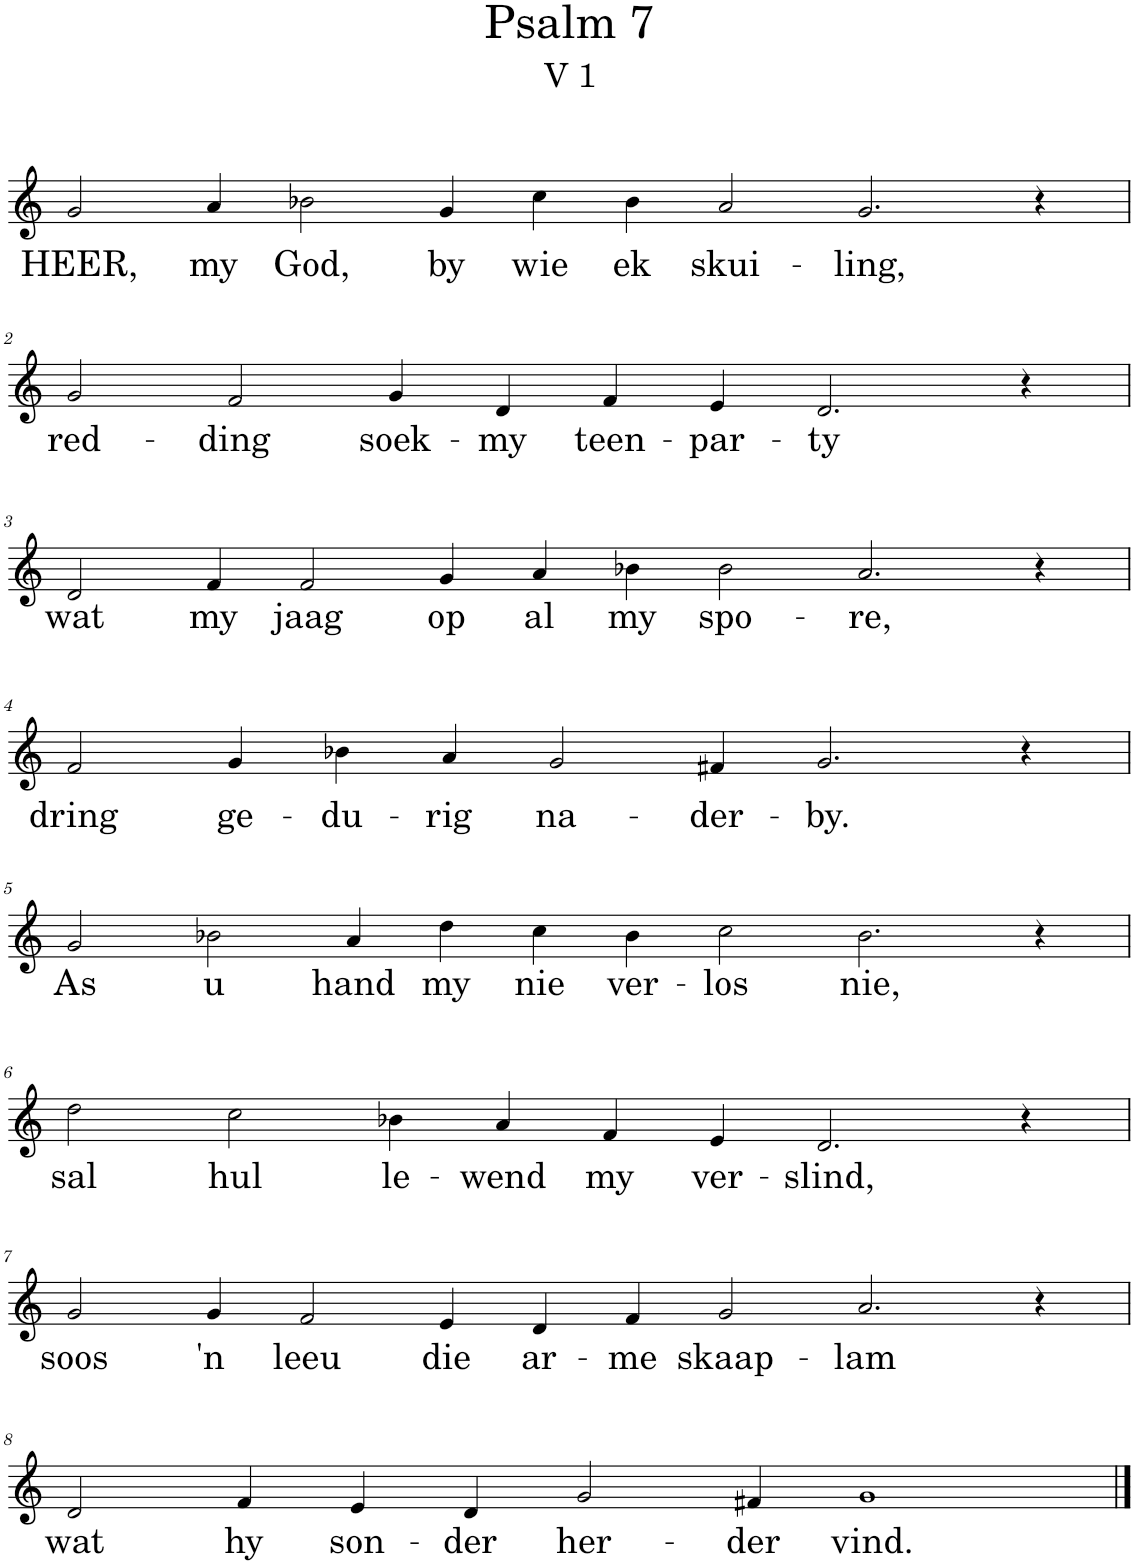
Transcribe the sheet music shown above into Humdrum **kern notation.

**kern	**text
*part1	*part1
*staff1	*staff1
*I"Pipe Organ	*
*I'Org.	*
*clefG2	*
*k[]	*
*M14/4	*
=1	=1
!	!LO:LY:b
2g/	HEER,
!	!LO:LY:b
4a/	my
!	!LO:LY:b
2b-X\	God,
!	!LO:LY:b
4g/	by
!	!LO:LY:b
4cc\	wie
!	!LO:LY:b
4b-\	ek
!	!LO:LY:b
2a/	skui-
!	!LO:LY:b
2.g/	-ling,
4r	.
!!LO:LB:g=z
=2	=2
*M12/4	*
!	!LO:LY:b
2g/	red-
!	!LO:LY:b
2f/	-ding
!	!LO:LY:b
4g/	soek-
!	!LO:LY:b
4d/	-my
!	!LO:LY:b
4f/	teen-
!	!LO:LY:b
4e/	-par-
!	!LO:LY:b
2.d/	-ty
4r	.
!!LO:LB:g=z
=3	=3
*M14/4	*
!	!LO:LY:b
2d/	wat
!	!LO:LY:b
4f/	my
!	!LO:LY:b
2f/	jaag
!	!LO:LY:b
4g/	op
!	!LO:LY:b
4a/	al
!	!LO:LY:b
4b-X\	my
!	!LO:LY:b
2b-\	spo-
!	!LO:LY:b
2.a/	-re,
4r	.
!!LO:LB:g=z
=4	=4
*M12/4	*
!	!LO:LY:b
2f/	dring
!	!LO:LY:b
4g/	ge-
!	!LO:LY:b
4b-X\	-du-
!	!LO:LY:b
4a/	-rig
!	!LO:LY:b
2g/	na-
!	!LO:LY:b
4f#X/	-der-
!	!LO:LY:b
2.g/	-by.
4r	.
!!LO:LB:g=z
=5	=5
*M14/4	*
!	!LO:LY:b
2g/	As
!	!LO:LY:b
2b-X\	u
!	!LO:LY:b
4a/	hand
!	!LO:LY:b
4dd\	my
!	!LO:LY:b
4cc\	nie
!	!LO:LY:b
4b-\	ver-
!	!LO:LY:b
2cc\	-los
!	!LO:LY:b
2.b-\	nie,
4r	.
!!LO:LB:g=z
=6	=6
*M12/4	*
!	!LO:LY:b
2dd\	sal
!	!LO:LY:b
2cc\	hul
!	!LO:LY:b
4b-X\	le-
!	!LO:LY:b
4a/	-wend
!	!LO:LY:b
4f/	my
!	!LO:LY:b
4e/	ver-
!	!LO:LY:b
2.d/	-slind,
4r	.
!!LO:LB:g=z
=7	=7
*M14/4	*
!	!LO:LY:b
2g/	soos
!	!LO:LY:b
4g/	'n
!	!LO:LY:b
2f/	leeu
!	!LO:LY:b
4e/	die
!	!LO:LY:b
4d/	ar-
!	!LO:LY:b
4f/	-me
!	!LO:LY:b
2g/	skaap-
!	!LO:LY:b
2.a/	-lam
4r	.
!!LO:LB:g=z
=8	=8
*M12/4	*
!	!LO:LY:b
2d/	wat
!	!LO:LY:b
4f/	hy
!	!LO:LY:b
4e/	son-
!	!LO:LY:b
4d/	-der
!	!LO:LY:b
2g/	her-
!	!LO:LY:b
4f#X/	-der
!	!LO:LY:b
1g	vind.
==	==
*-	*-
